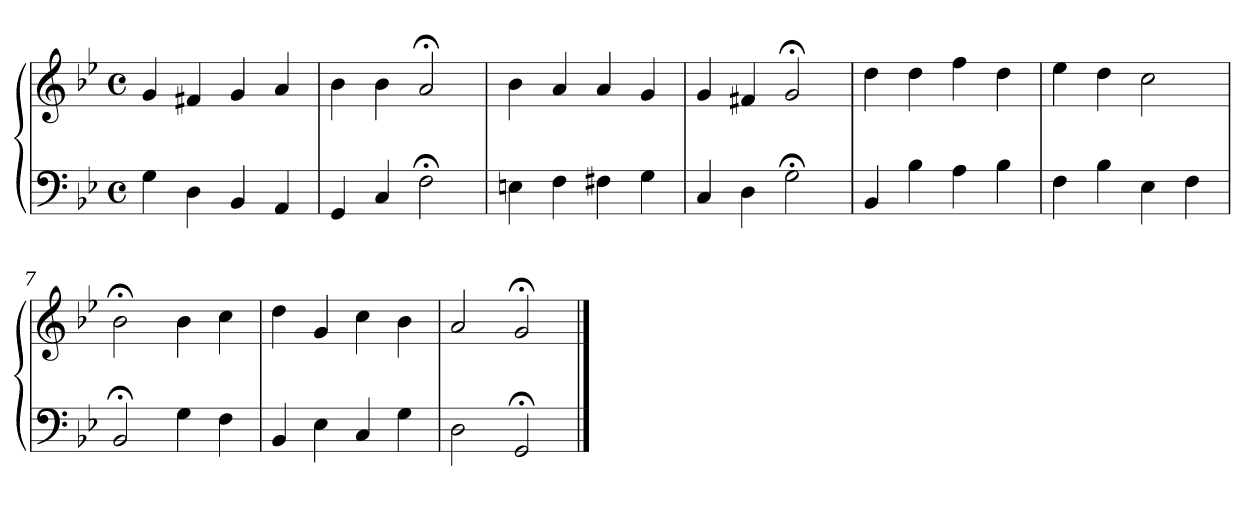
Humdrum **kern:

**kern	**kern
*part1	*part1
*staff2	*staff1
*clefF4	*clefG2
*k[b-e-]	*k[b-e-]
*M4/4	*M4/4
*met(c)	*met(c)
=1	=1
4G	4g
4D	4f#X
4BB-	4g
4AA	4a
=2	=2
4GG	4b-
4C	4b-
2F;<	2a;<
=3	=3
4En	4b-
4F	4a
4F#X	4a
4G	4g
=4	=4
4C	4g
4D	4f#X
2G;<	2g;<
=5	=5
4BB-	4dd
4B-	4dd
4A	4ff
4B-	4dd
=6	=6
4F	4ee-
4B-	4dd
4E-	2cc
4F	.
=7	=7
2BB-;<	2b-;<
4G	4b-
4F	4cc
=8	=8
4BB-	4dd
4E-	4g
4C	4cc
4G	4b-
!!LO:LB:g=z
=9	=9
2D	2a
2GG;<	2g;<
==	==
*-	*-
